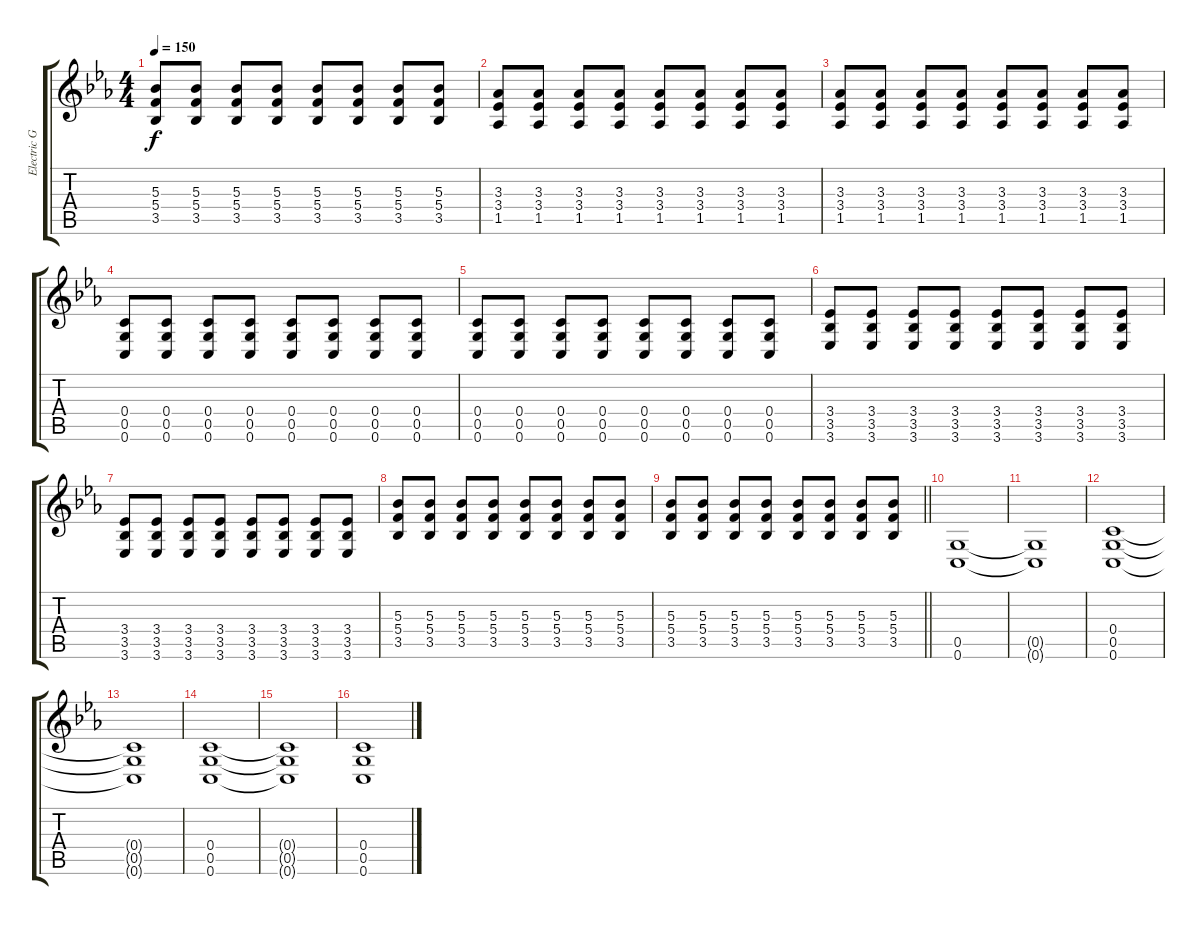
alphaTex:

\track ("Electric Guitar 1" "Electric G") {instrument distortionguitar}
\staff {score tabs}
\tuning (D4 A3 F3 C3 G2 C2) {hide}
\ts (4 4)
\tempo 150
\clef g2
\ks cminor
(5.3 5.4 3.5).8{dy f} (5.3 5.4 3.5).8 (5.3 5.4 3.5).8 (5.3 5.4 3.5).8 (5.3 5.4 3.5).8 (5.3 5.4 3.5).8 (5.3 5.4 3.5).8 (5.3 5.4 3.5).8 |
(3.3 3.4 1.5).8 (3.3 3.4 1.5).8 (3.3 3.4 1.5).8 (3.3 3.4 1.5).8 (3.3 3.4 1.5).8 (3.3 3.4 1.5).8 (3.3 3.4 1.5).8 (3.3 3.4 1.5).8 |
(3.3 3.4 1.5).8 (3.3 3.4 1.5).8 (3.3 3.4 1.5).8 (3.3 3.4 1.5).8 (3.3 3.4 1.5).8 (3.3 3.4 1.5).8 (3.3 3.4 1.5).8 (3.3 3.4 1.5).8 |
(0.4 0.5 0.6).8 (0.4 0.5 0.6).8 (0.4 0.5 0.6).8 (0.4 0.5 0.6).8 (0.4 0.5 0.6).8 (0.4 0.5 0.6).8 (0.4 0.5 0.6).8 (0.4 0.5 0.6).8 |
(0.4 0.5 0.6).8 (0.4 0.5 0.6).8 (0.4 0.5 0.6).8 (0.4 0.5 0.6).8 (0.4 0.5 0.6).8 (0.4 0.5 0.6).8 (0.4 0.5 0.6).8 (0.4 0.5 0.6).8 |
(3.4 3.5 3.6).8 (3.4 3.5 3.6).8 (3.4 3.5 3.6).8 (3.4 3.5 3.6).8 (3.4 3.5 3.6).8 (3.4 3.5 3.6).8 (3.4 3.5 3.6).8 (3.4 3.5 3.6).8 |
(3.4 3.5 3.6).8 (3.4 3.5 3.6).8 (3.4 3.5 3.6).8 (3.4 3.5 3.6).8 (3.4 3.5 3.6).8 (3.4 3.5 3.6).8 (3.4 3.5 3.6).8 (3.4 3.5 3.6).8 |
(5.3 5.4 3.5).8 (5.3 5.4 3.5).8 (5.3 5.4 3.5).8 (5.3 5.4 3.5).8 (5.3 5.4 3.5).8 (5.3 5.4 3.5).8 (5.3 5.4 3.5).8 (5.3 5.4 3.5).8 |
\barLineRight lightlight
(5.3 5.4 3.5).8 (5.3 5.4 3.5).8 (5.3 5.4 3.5).8 (5.3 5.4 3.5).8 (5.3 5.4 3.5).8 (5.3 5.4 3.5).8 (5.3 5.4 3.5).8 (5.3 5.4 3.5).8 |
\section ("" "")
(0.5 0.6).1 |
(0.5{t} 0.6{t}).1 |
(0.4 0.5 0.6).1 |
(0.4{t} 0.5{t} 0.6{t}).1 |
(0.4 0.5 0.6).1 |
(0.4{t} 0.5{t} 0.6{t}).1 |
(0.4 0.5 0.6).1
